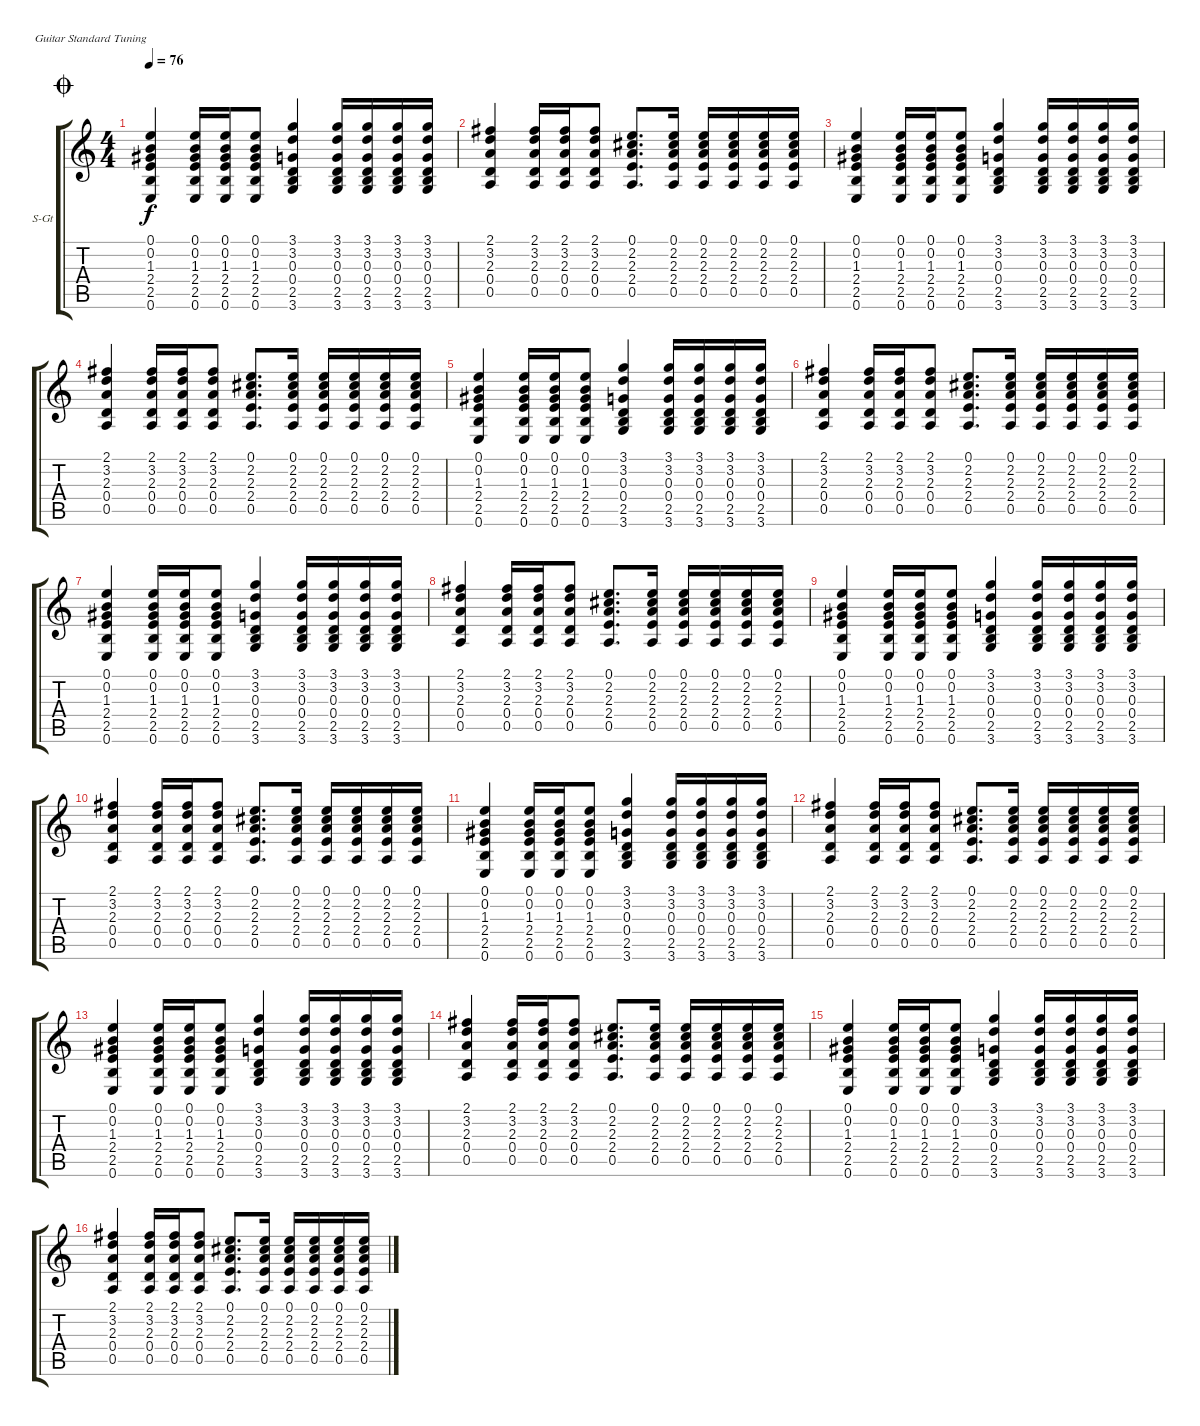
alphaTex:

\bracketExtendMode groupsimilarinstruments
\firstSystemTrackNameOrientation horizontal
\otherSystemsTrackNameOrientation horizontal
\track ("Gtr.2" "S-Gt") {instrument acousticguitarsteel}
\staff {score tabs}
\tuning (E4 B3 G3 D3 A2 E2)
\ts (4 4)
\jump coda
\tempo 76
\clef g2
\ks c
(0.1 0.2 1.3 2.4 2.5 0.6).4{dy f} (0.1 0.2 1.3 2.4 2.5 0.6).16 (0.1 0.2 1.3 2.4 2.5 0.6).16 (0.1 0.2 1.3 2.4 2.5 0.6).8 (3.1 3.2 0.3 0.4 2.5 3.6).4 (3.1 3.2 0.3 0.4 2.5 3.6).16 (3.1 3.2 0.3 0.4 2.5 3.6).16 (3.1 3.2 0.3 0.4 2.5 3.6).16 (3.1 3.2 0.3 0.4 2.5 3.6).16 |
(2.1 3.2 2.3 0.4 0.5).4 (2.1 3.2 2.3 0.4 0.5).16 (2.1 3.2 2.3 0.4 0.5).16 (2.1 3.2 2.3 0.4 0.5).8 (0.1 2.2 2.3 2.4 0.5).8{d} (0.1 2.2 2.3 2.4 0.5).16 (0.1 2.2 2.3 2.4 0.5).16 (0.1 2.2 2.3 2.4 0.5).16 (0.1 2.2 2.3 2.4 0.5).16 (0.1 2.2 2.3 2.4 0.5).16 |
(0.1 0.2 1.3 2.4 2.5 0.6).4 (0.1 0.2 1.3 2.4 2.5 0.6).16 (0.1 0.2 1.3 2.4 2.5 0.6).16 (0.1 0.2 1.3 2.4 2.5 0.6).8 (3.1 3.2 0.3 0.4 2.5 3.6).4 (3.1 3.2 0.3 0.4 2.5 3.6).16 (3.1 3.2 0.3 0.4 2.5 3.6).16 (3.1 3.2 0.3 0.4 2.5 3.6).16 (3.1 3.2 0.3 0.4 2.5 3.6).16 |
(2.1 3.2 2.3 0.4 0.5).4 (2.1 3.2 2.3 0.4 0.5).16 (2.1 3.2 2.3 0.4 0.5).16 (2.1 3.2 2.3 0.4 0.5).8 (0.1 2.2 2.3 2.4 0.5).8{d} (0.1 2.2 2.3 2.4 0.5).16 (0.1 2.2 2.3 2.4 0.5).16 (0.1 2.2 2.3 2.4 0.5).16 (0.1 2.2 2.3 2.4 0.5).16 (0.1 2.2 2.3 2.4 0.5).16 |
(0.1 0.2 1.3 2.4 2.5 0.6).4 (0.1 0.2 1.3 2.4 2.5 0.6).16 (0.1 0.2 1.3 2.4 2.5 0.6).16 (0.1 0.2 1.3 2.4 2.5 0.6).8 (3.1 3.2 0.3 0.4 2.5 3.6).4 (3.1 3.2 0.3 0.4 2.5 3.6).16 (3.1 3.2 0.3 0.4 2.5 3.6).16 (3.1 3.2 0.3 0.4 2.5 3.6).16 (3.1 3.2 0.3 0.4 2.5 3.6).16 |
(2.1 3.2 2.3 0.4 0.5).4 (2.1 3.2 2.3 0.4 0.5).16 (2.1 3.2 2.3 0.4 0.5).16 (2.1 3.2 2.3 0.4 0.5).8 (0.1 2.2 2.3 2.4 0.5).8{d} (0.1 2.2 2.3 2.4 0.5).16 (0.1 2.2 2.3 2.4 0.5).16 (0.1 2.2 2.3 2.4 0.5).16 (0.1 2.2 2.3 2.4 0.5).16 (0.1 2.2 2.3 2.4 0.5).16 |
(0.1 0.2 1.3 2.4 2.5 0.6).4 (0.1 0.2 1.3 2.4 2.5 0.6).16 (0.1 0.2 1.3 2.4 2.5 0.6).16 (0.1 0.2 1.3 2.4 2.5 0.6).8 (3.1 3.2 0.3 0.4 2.5 3.6).4 (3.1 3.2 0.3 0.4 2.5 3.6).16 (3.1 3.2 0.3 0.4 2.5 3.6).16 (3.1 3.2 0.3 0.4 2.5 3.6).16 (3.1 3.2 0.3 0.4 2.5 3.6).16 |
(2.1 3.2 2.3 0.4 0.5).4 (2.1 3.2 2.3 0.4 0.5).16 (2.1 3.2 2.3 0.4 0.5).16 (2.1 3.2 2.3 0.4 0.5).8 (0.1 2.2 2.3 2.4 0.5).8{d} (0.1 2.2 2.3 2.4 0.5).16 (0.1 2.2 2.3 2.4 0.5).16 (0.1 2.2 2.3 2.4 0.5).16 (0.1 2.2 2.3 2.4 0.5).16 (0.1 2.2 2.3 2.4 0.5).16 |
(0.1 0.2 1.3 2.4 2.5 0.6).4 (0.1 0.2 1.3 2.4 2.5 0.6).16 (0.1 0.2 1.3 2.4 2.5 0.6).16 (0.1 0.2 1.3 2.4 2.5 0.6).8 (3.1 3.2 0.3 0.4 2.5 3.6).4 (3.1 3.2 0.3 0.4 2.5 3.6).16 (3.1 3.2 0.3 0.4 2.5 3.6).16 (3.1 3.2 0.3 0.4 2.5 3.6).16 (3.1 3.2 0.3 0.4 2.5 3.6).16 |
(2.1 3.2 2.3 0.4 0.5).4 (2.1 3.2 2.3 0.4 0.5).16 (2.1 3.2 2.3 0.4 0.5).16 (2.1 3.2 2.3 0.4 0.5).8 (0.1 2.2 2.3 2.4 0.5).8{d} (0.1 2.2 2.3 2.4 0.5).16 (0.1 2.2 2.3 2.4 0.5).16 (0.1 2.2 2.3 2.4 0.5).16 (0.1 2.2 2.3 2.4 0.5).16 (0.1 2.2 2.3 2.4 0.5).16 |
(0.1 0.2 1.3 2.4 2.5 0.6).4 (0.1 0.2 1.3 2.4 2.5 0.6).16 (0.1 0.2 1.3 2.4 2.5 0.6).16 (0.1 0.2 1.3 2.4 2.5 0.6).8 (3.1 3.2 0.3 0.4 2.5 3.6).4 (3.1 3.2 0.3 0.4 2.5 3.6).16 (3.1 3.2 0.3 0.4 2.5 3.6).16 (3.1 3.2 0.3 0.4 2.5 3.6).16 (3.1 3.2 0.3 0.4 2.5 3.6).16 |
(2.1 3.2 2.3 0.4 0.5).4 (2.1 3.2 2.3 0.4 0.5).16 (2.1 3.2 2.3 0.4 0.5).16 (2.1 3.2 2.3 0.4 0.5).8 (0.1 2.2 2.3 2.4 0.5).8{d} (0.1 2.2 2.3 2.4 0.5).16 (0.1 2.2 2.3 2.4 0.5).16 (0.1 2.2 2.3 2.4 0.5).16 (0.1 2.2 2.3 2.4 0.5).16 (0.1 2.2 2.3 2.4 0.5).16 |
(0.1 0.2 1.3 2.4 2.5 0.6).4 (0.1 0.2 1.3 2.4 2.5 0.6).16 (0.1 0.2 1.3 2.4 2.5 0.6).16 (0.1 0.2 1.3 2.4 2.5 0.6).8 (3.1 3.2 0.3 0.4 2.5 3.6).4 (3.1 3.2 0.3 0.4 2.5 3.6).16 (3.1 3.2 0.3 0.4 2.5 3.6).16 (3.1 3.2 0.3 0.4 2.5 3.6).16 (3.1 3.2 0.3 0.4 2.5 3.6).16 |
(2.1 3.2 2.3 0.4 0.5).4 (2.1 3.2 2.3 0.4 0.5).16 (2.1 3.2 2.3 0.4 0.5).16 (2.1 3.2 2.3 0.4 0.5).8 (0.1 2.2 2.3 2.4 0.5).8{d} (0.1 2.2 2.3 2.4 0.5).16 (0.1 2.2 2.3 2.4 0.5).16 (0.1 2.2 2.3 2.4 0.5).16 (0.1 2.2 2.3 2.4 0.5).16 (0.1 2.2 2.3 2.4 0.5).16 |
(0.1 0.2 1.3 2.4 2.5 0.6).4 (0.1 0.2 1.3 2.4 2.5 0.6).16 (0.1 0.2 1.3 2.4 2.5 0.6).16 (0.1 0.2 1.3 2.4 2.5 0.6).8 (3.1 3.2 0.3 0.4 2.5 3.6).4 (3.1 3.2 0.3 0.4 2.5 3.6).16 (3.1 3.2 0.3 0.4 2.5 3.6).16 (3.1 3.2 0.3 0.4 2.5 3.6).16 (3.1 3.2 0.3 0.4 2.5 3.6).16 |
(2.1 3.2 2.3 0.4 0.5).4 (2.1 3.2 2.3 0.4 0.5).16 (2.1 3.2 2.3 0.4 0.5).16 (2.1 3.2 2.3 0.4 0.5).8 (0.1 2.2 2.3 2.4 0.5).8{d} (0.1 2.2 2.3 2.4 0.5).16 (0.1 2.2 2.3 2.4 0.5).16 (0.1 2.2 2.3 2.4 0.5).16 (0.1 2.2 2.3 2.4 0.5).16 (0.1 2.2 2.3 2.4 0.5).16
